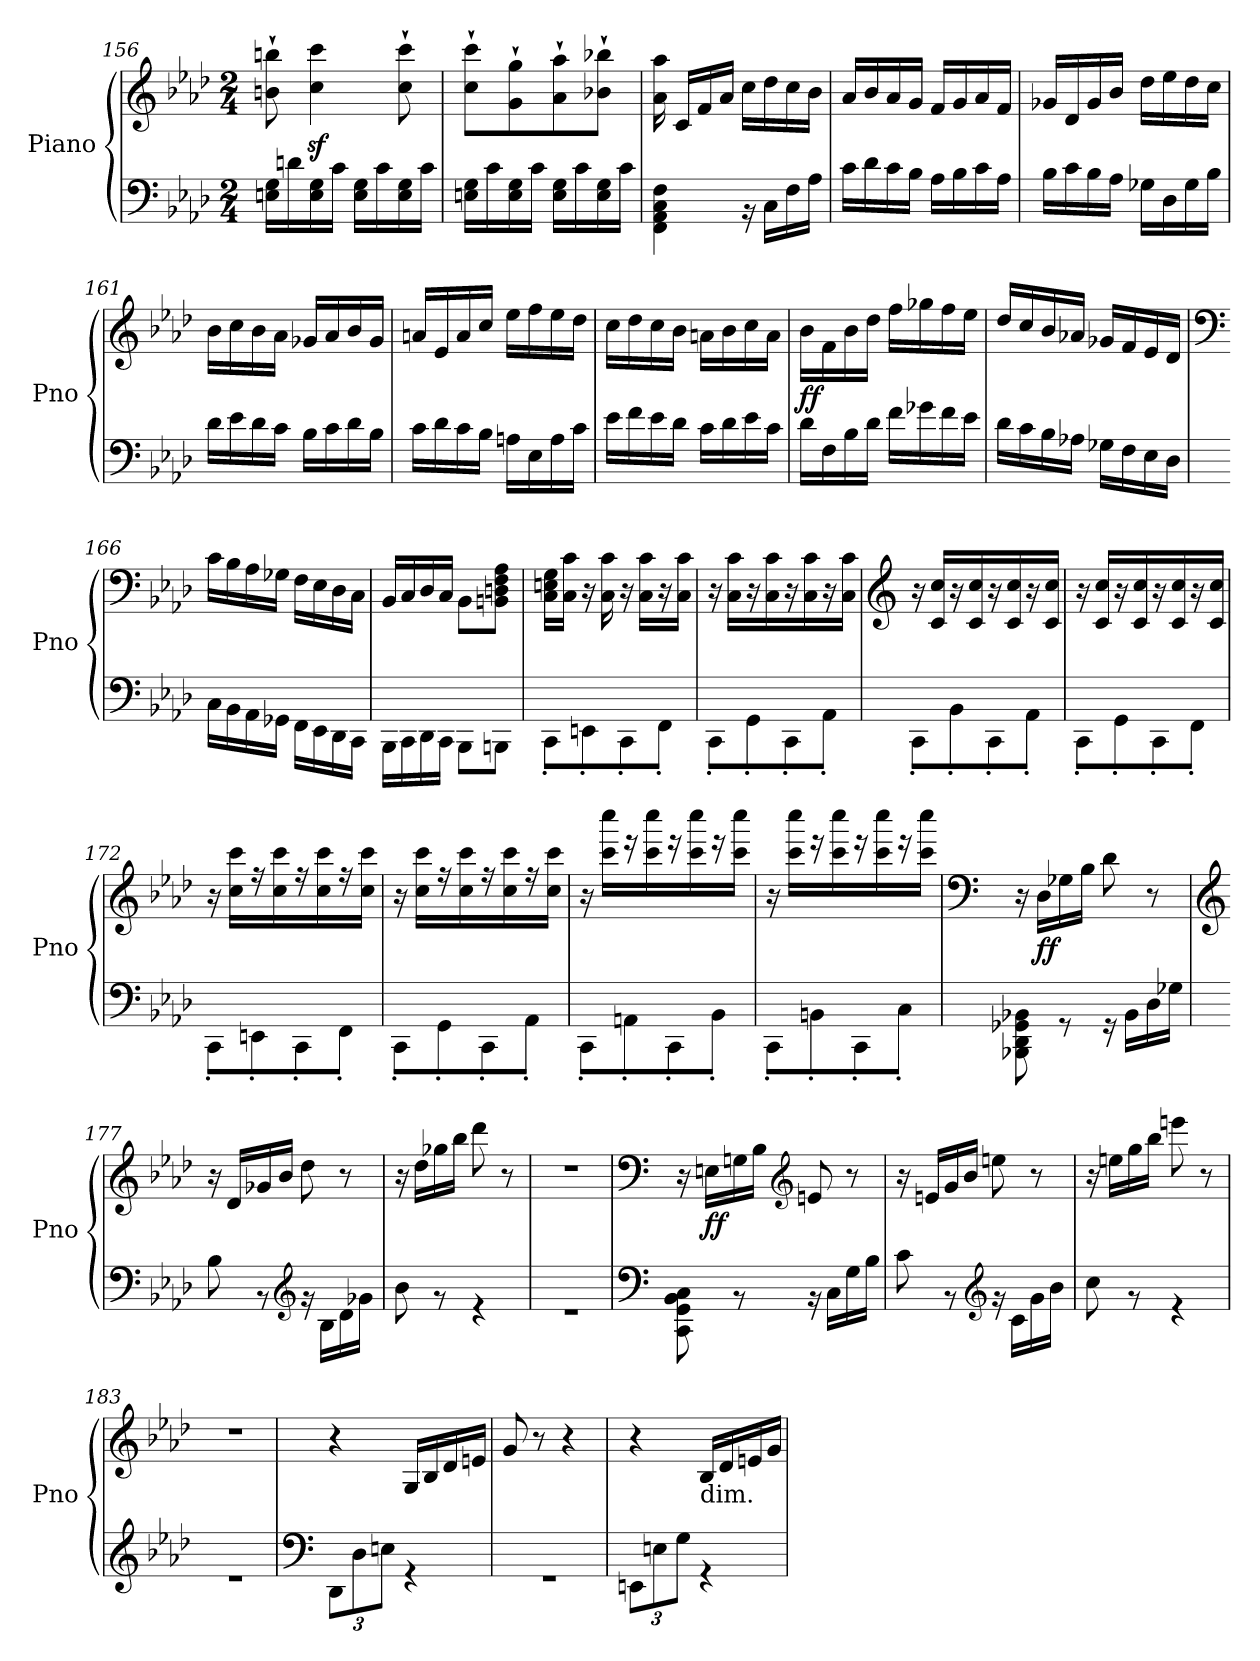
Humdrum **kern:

**kern	**kern	**dynam
*part1	*part1	*part1
*staff2	*staff1	*staff1/2
*I"Piano	*	*
*I'Pno	*	*
*clefF4	*clefG2	*
*k[b-e-a-d-]	*k[b-e-a-d-]	*
*f:	*f:	*
*M2/4	*M2/4	*
=156	=156	=156
*^	*	*
2ryy	16En\ 16G\LL	8bn\` 8bbn\`	.
.	16dn\	.	.
.	16E\ 16G\	4cc\z< 4ccc\z<	.
.	16c\JJ	.	.
.	16E\ 16G\LL	.	.
.	16c\	.	.
.	16E\ 16G\	8cc\` 8ccc\`	.
.	16c\JJ	.	.
=157	=157	=157	=157
2ryy	16En\ 16G\LL	8cc\` 8ccc\`L	.
.	16c\	.	.
.	16E\ 16G\	8g\` 8gg\`	.
.	16c\JJ	.	.
.	16E\ 16G\LL	8a-\` 8aa-\`	.
.	16c\	.	.
.	16E\ 16G\	8b-X\` 8bb-X\`J	.
.	16c\JJ	.	.
=158	=158	=158	=158
!	!	!	!LO:DY:b
2ryy	4FF\ 4AA-\ 4C\ 4F\	16a-\ 16aa-\	other-dynamics
.	.	16c/LL	.
.	.	16f/	.
.	.	16a-/JJ	.
.	16r	16cc\LL	.
.	16C\LL	16dd-\	.
.	16F\	16cc\	.
.	16A-\JJ	16b-\JJ	.
!!LO:LB:g=z
=159	=159	=159	=159
2ryy	16c\LL	16a-/LL	.
.	16d-\	16b-/	.
.	16c\	16a-/	.
.	16B-\JJ	16g/JJ	.
.	16A-\LL	16f/LL	.
.	16B-\	16g/	.
.	16c\	16a-/	.
.	16A-\JJ	16f/JJ	.
=160	=160	=160	=160
2ryy	16B-\LL	16g-X/LL	.
.	16c\	16d-/	.
.	16B-\	16g-/	.
.	16A-\JJ	16b-/JJ	.
.	16G-X\LL	16dd-\LL	.
.	16D-\	16ee-\	.
.	16G-\	16dd-\	.
.	16B-\JJ	16cc\JJ	.
=161	=161	=161	=161
2ryy	16d-\LL	16b-\LL	.
.	16e-\	16cc\	.
.	16d-\	16b-\	.
.	16c\JJ	16a-\JJ	.
.	16B-\LL	16g-X/LL	.
.	16c\	16a-/	.
.	16d-\	16b-/	.
.	16B-\JJ	16g-/JJ	.
=162	=162	=162	=162
2ryy	16c\LL	16an/LL	.
.	16d-\	16e-/	.
.	16c\	16a/	.
.	16B-\JJ	16cc/JJ	.
.	16An\LL	16ee-\LL	.
.	16E-\	16ff\	.
.	16A\	16ee-\	.
.	16c\JJ	16dd-\JJ	.
!!LO:LB:g=z
=163	=163	=163	=163
2ryy	16e-\LL	16cc\LL	.
.	16f\	16dd-\	.
.	16e-\	16cc\	.
.	16d-\JJ	16b-\JJ	.
.	16c\LL	16an\LL	.
.	16d-\	16b-\	.
.	16e-\	16cc\	.
.	16c\JJ	16a\JJ	.
=164	=164	=164	=164
!	!	!	!LO:DY:b
2ryy	16d-\LL	16b-\LL	ff
.	16F\	16f\	.
.	16B-\	16b-\	.
.	16d-\JJ	16dd-\JJ	.
.	16f\LL	16ff\LL	.
.	16g-X\	16gg-X\	.
.	16f\	16ff\	.
.	16e-\JJ	16ee-\JJ	.
=165	=165	=165	=165
2ryy	16d-\LL	16dd-/LL	.
.	16c\	16cc/	.
.	16B-\	16b-/	.
.	16A-X\JJ	16a-X/JJ	.
.	16G-X\LL	16g-X/LL	.
.	16F\	16f/	.
.	16E-\	16e-/	.
.	16D-\JJ	16d-/JJ	.
=166	=166	=166	=166
*	*	*clefF4	*
2ryy	16C\LL	16c\LL	.
.	16BB-\	16B-\	.
.	16AA-\	16A-\	.
.	16GG-X\JJ	16G-X\JJ	.
.	16FF\LL	16F\LL	.
.	16EE-\	16E-\	.
.	16DD-\	16D-\	.
.	16CC\JJ	16C\JJ	.
!!LO:PB:g=z
=167	=167	=167	=167
2ryy	16BBB-\LL	16BB-/LL	.
.	16CC\	16C/	.
.	16DD-\	16D-/	.
.	16CC\JJ	16C/JJ	.
.	8BBB-\L	8BB-\L	.
.	8BBBn\J	8BBn\ 8Dn\ 8F\ 8A-\J	.
=168	=168	=168	=168
2ryy	8CC'\L	16C\ 16En\ 16G\LL	.
.	.	16C\ 16c\JJ	.
.	8EEn'\	16r	.
.	.	16C\ 16c\	.
.	8CC'\	16r	.
.	.	16C\ 16c\LL	.
.	8FF'\J	16r	.
.	.	16C\ 16c\JJ	.
=169	=169	=169	=169
2ryy	8CC'\L	16r	.
.	.	16C\ 16c\LL	.
.	8GG'\	16r	.
.	.	16C\ 16c\	.
.	8CC'\	16r	.
.	.	16C\ 16c\	.
.	8AA-'\J	16r	.
.	.	16C\ 16c\JJ	.
=170	=170	=170	=170
*	*	*clefG2	*
2ryy	8CC'\L	16r	.
.	.	16c/ 16cc/LL	.
.	8BB-'\	16r	.
.	.	16c/ 16cc/	.
.	8CC'\	16r	.
.	.	16c/ 16cc/	.
.	8AA-'\J	16r	.
.	.	16c/ 16cc/JJ	.
=171	=171	=171	=171
2ryy	8CC'\L	16r	.
.	.	16c/ 16cc/LL	.
.	8GG'\	16r	.
.	.	16c/ 16cc/	.
.	8CC'\	16r	.
.	.	16c/ 16cc/	.
.	8FF'\J	16r	.
.	.	16c/ 16cc/JJ	.
!!LO:LB:g=z
=172	=172	=172	=172
2ryy	8CC'\L	16r	.
.	.	16cc\ 16ccc\LL	.
.	8EEn'\	16r	.
.	.	16cc\ 16ccc\	.
.	8CC'\	16r	.
.	.	16cc\ 16ccc\	.
.	8FF'\J	16r	.
.	.	16cc\ 16ccc\JJ	.
=173	=173	=173	=173
2ryy	8CC'\L	16r	.
.	.	16cc\ 16ccc\LL	.
.	8GG'\	16r	.
.	.	16cc\ 16ccc\	.
.	8CC'\	16r	.
.	.	16cc\ 16ccc\	.
.	8AA-'\J	16r	.
.	.	16cc\ 16ccc\JJ	.
=174	=174	=174	=174
2ryy	8CC'\L	16r	.
.	.	16ccc\ 16cccc\LL	.
.	8AAn'\	16r	.
.	.	16ccc\ 16cccc\	.
.	8CC'\	16r	.
.	.	16ccc\ 16cccc\	.
.	8BB-'\J	16r	.
.	.	16ccc\ 16cccc\JJ	.
=175	=175	=175	=175
2ryy	8CC'\L	16r	.
.	.	16ccc\ 16cccc\LL	.
.	8BBn'\	16r	.
.	.	16ccc\ 16cccc\	.
.	8CC'\	16r	.
.	.	16ccc\ 16cccc\	.
.	8C'\J	16r	.
.	.	16ccc\ 16cccc\JJ	.
=176	=176	=176	=176
*	*	*clefF4	*
2ryy	8BBB-X\ 8DD-\ 8GG-X\ 8BB-X\	16r	.
!	!	!	!LO:DY:b
.	.	16D-\LL	ff
.	8r	16G-X\	.
.	.	16B-\JJ	.
.	16r	8d-\	.
.	16BB-\LL	.	.
.	16D-\	8r	.
.	16G-X\JJ	.	.
!!LO:LB:g=z
=177	=177	=177	=177
*	*	*clefG2	*
2ryy	8B-\	16r	.
.	.	16d-/LL	.
.	8r	16g-X/	.
.	.	16b-/JJ	.
*clefG2	*	*	*
.	16r	8dd-\	.
.	16B-\LL	.	.
.	16d-\	8r	.
.	16g-X\JJ	.	.
=178	=178	=178	=178
2ryy	8b-\	16r	.
.	.	16dd-\LL	.
.	8r	16gg-X\	.
.	.	16bb-\JJ	.
.	4r	8ddd-\	.
.	.	8r	.
=179	=179	=179	=179
2ryy	2r	2r	.
=180	=180	=180	=180
*clefF4	*	*clefF4	*
2ryy	8CC\ 8GG\ 8BB-\ 8C\	16r	.
!	!	!	!LO:DY:b
.	.	16En\LL	ff
.	8r	16Gn\	.
.	.	16B-\JJ	.
*	*	*clefG2	*
.	16r	8en/	.
.	16C\LL	.	.
.	16G\	8r	.
.	16B-\JJ	.	.
=181	=181	=181	=181
2ryy	8c\	16r	.
.	.	16en/LL	.
.	8r	16g/	.
.	.	16b-/JJ	.
*clefG2	*	*	*
.	16r	8een\	.
.	16c\LL	.	.
.	16g\	8r	.
.	16b-\JJ	.	.
!!LO:LB:g=z
=182	=182	=182	=182
2ryy	8cc\	16r	.
.	.	16een\LL	.
.	8r	16gg\	.
.	.	16bb-\JJ	.
.	4r	8eeen\	.
.	.	8r	.
=183	=183	=183	=183
2ryy	2r	2r	.
=184	=184	=184	=184
*clefF4	*	*	*
*	*Xbrackettup	*	*
!	!	!	!LO:DY:a
2ryy	12DD-\L	4r	other-dynamics
.	12D-\	.	.
.	12En\J	.	.
.	4r	16G/LL	.
.	.	16B-/	.
.	.	16d-/	.
.	.	16en/JJ	.
=185	=185	=185	=185
2ryy	2r	8g/	.
.	.	8r	.
.	.	4r	.
=186	=186	=186	=186
2ryy	12EEn\L	4r	.
.	12En\	.	.
.	12G\J	.	.
!	!	!LO:TX:b:t=dim.	!
.	4r	16B-/LL	.
.	.	16d-/	.
.	.	16en/	.
.	.	16g/JJ	.
*v	*v	*	*
=	=	=
*-	*-	*-
